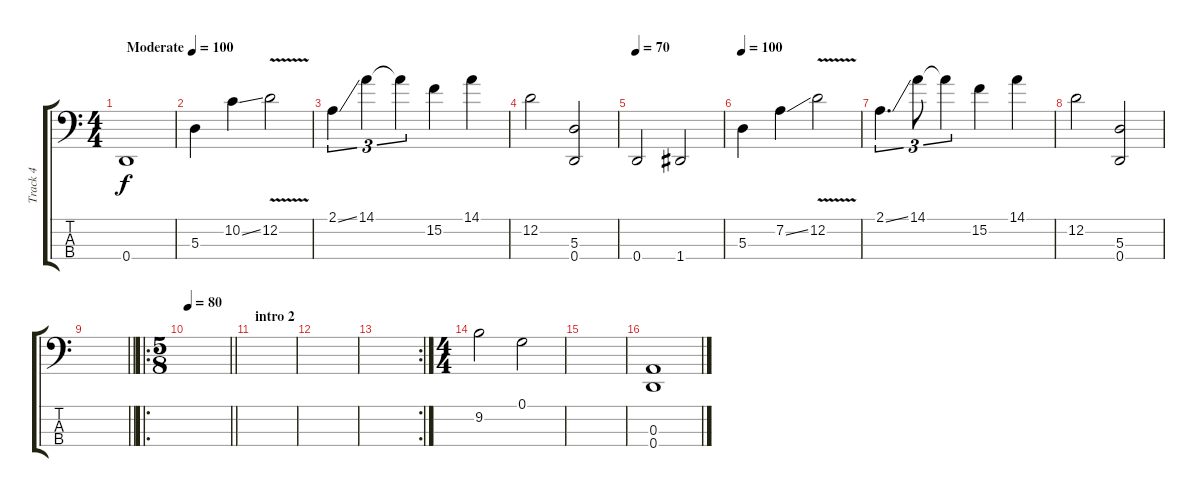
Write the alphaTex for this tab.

\track ("Track 4" "Track 4") {instrument electricbassfinger}
\staff {score tabs}
\tuning (G2 D2 A1 D1) {hide}
\ts (4 4)
\tempo (100 "Moderate")
\clef f4
\ks c
0.4.1{dy f instrument electricbassfinger} |
5.3.4 10.2{ss}.4 12.2{v}.2 |
2.1{ss}.4{tu (3 2)} 14.1.4{tu (3 2)} 14.1{t}.4{tu (3 2)} 15.2.4 14.1.4 |
12.2.2 (5.3 0.4).2 |
\tempo 70
0.4.2 1.4.2 |
\tempo 100
5.3.4 7.2{ss}.4 12.2{v}.2 |
2.1{ss}.4{d tu (3 2)} 14.1.8{tu (3 2)} 14.1{t}.4{tu (3 2)} 15.2.4 14.1.4 |
12.2.2 (5.3 0.4).2 |
\barLineRight lightlight
|
\ro
\ts (5 8)
\tempo 80
\barLineRight lightlight
|
\section ("" "intro 2")
|
|
\rc 2
|
\ts (4 4)
9.2.2 0.1.2 |
|
(0.3 0.4).1
